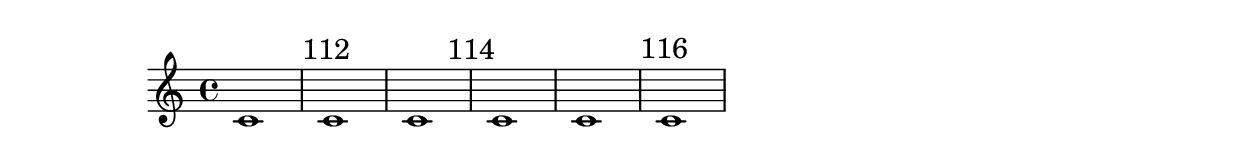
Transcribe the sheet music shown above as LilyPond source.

%% Do not edit this file; it is automatically
%% generated from LSR http://lsr.dsi.unimi.it
%% This file is in the public domain.
\version "2.13.4"

\header {
  lsrtags = "rhythms"

%% Translation of GIT committish: b2d4318d6c53df8469dfa4da09b27c15a374d0ca
  texidoces = "

Los números de compás se alinean de forma predeterminada por la
derecha con su objeto padre. Éste es por lo general el borde
izquierdo de una línea o, si los números se imprimen dentro de la
línea, el lado izquierdo de una línea divisoria.  Los números
también se pueden situar directamente sobre la barra de compás o
alineados por la izquierda con ella.

"

  doctitlees = "Alineación de los números de compás"

%% Translation of GIT committish: d96023d8792c8af202c7cb8508010c0d3648899d
  texidocde = "
Taktnummern sind standardmäßig links an ihrem Ursprungsobjet
ausgerichtet.  Das ist normalerweise die linke Ecke einer Linie oder,
wenn die Nummern innerhalb einer Zeile gesetzt werden, auf der
linken Seite eines Taktstrichs.  Die Nummern können auch
direkt über dem Taktstrich positioniert werden oder rechts vom
Taktstrich gesetzt werden.

"
  doctitlede = "Taktnummern ausrichten"


%% Translation of GIT committish: 21c8461ea87cd670a35a40b91d3ef20de03a0409
  texidocfr = "
Les numéros de mesure s'alignent en principe sur la droite de l'objet
dont ils dépendent.  C'est normalement le coin gauche de la portée ou,
en cours de ligne, à gauche de la barre.  Vous pouvez toutefois les
centrer par rapport à la barre ou les afficher à droite de la barre.

"
  doctitlefr = "Alignement des numéros de mesure"

  texidoc = "
Bar numbers by default are right-aligned to their parent object. This
is usually the left edge of a line or, if numbers are printed within a
line, the left hand side of a bar line.  The numbers may also be
positioned directly over the bar line or left-aligned to the bar line.

"
  doctitle = "Aligning bar numbers"
} % begin verbatim

\relative c' {
  \set Score.currentBarNumber = #111
  \override Score.BarNumber #'break-visibility = #'#(#t #t #t)
  % Increase the size of the bar number by 2
  \override Score.BarNumber #'font-size = #2
  % Print a bar number every second measure
  \set Score.barNumberVisibility = #(every-nth-bar-number-visible 2)
  c1 | c1
  % Center-align bar numbers
  \override Score.BarNumber #'self-alignment-X = #CENTER
  c1 | c1
  % Left-align bar numbers
  \override Score.BarNumber #'self-alignment-X = #LEFT
  c1 | c1
}

